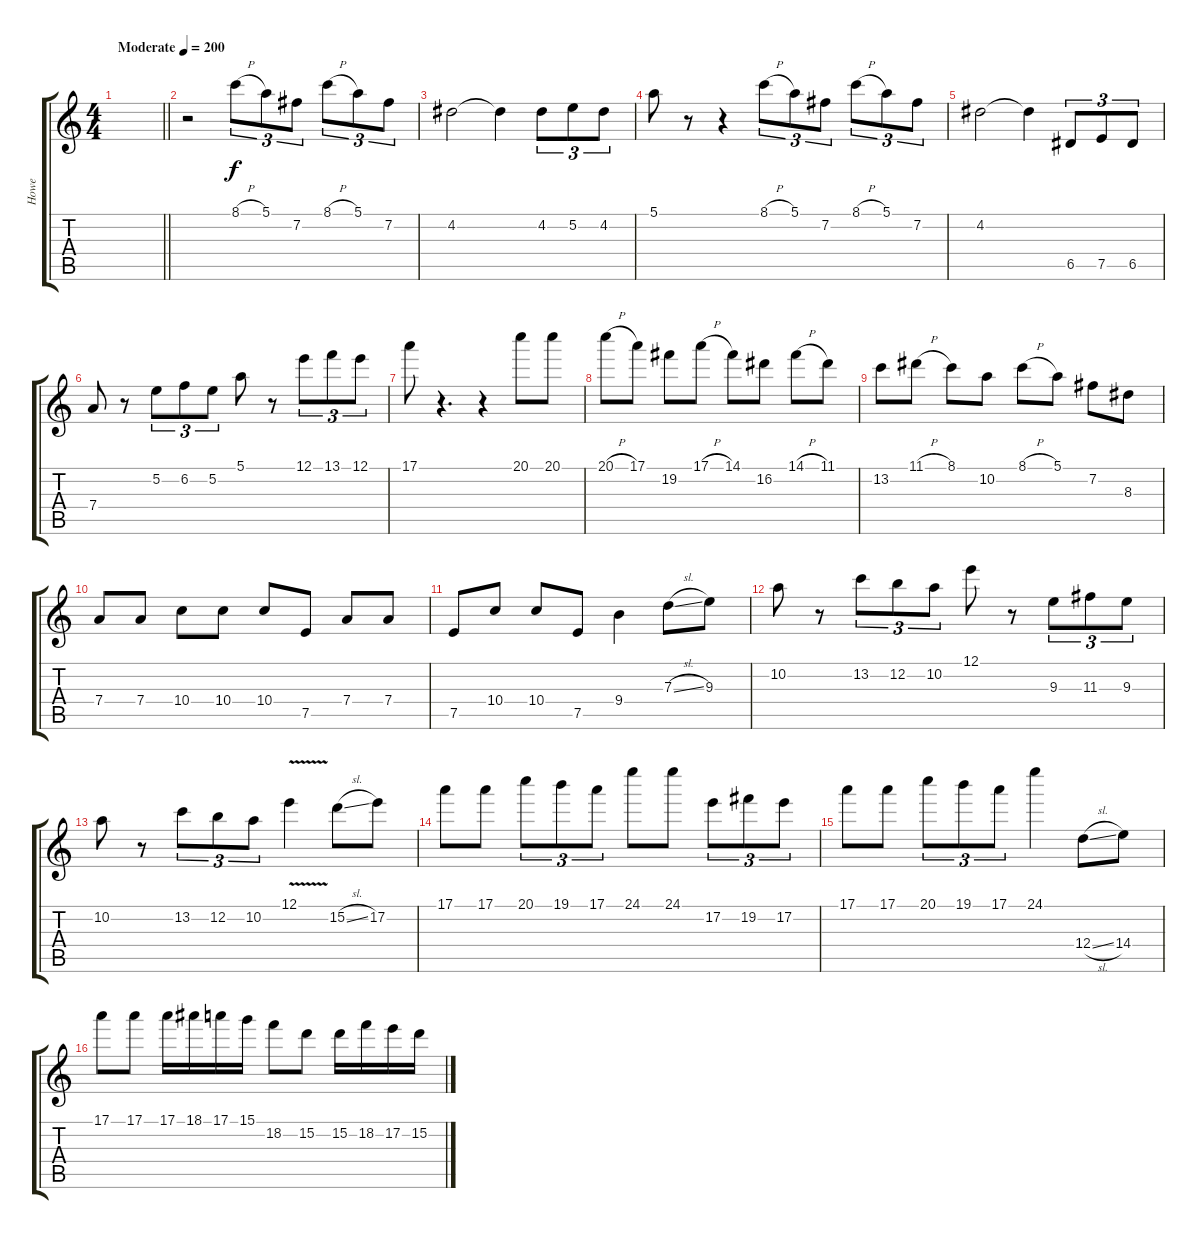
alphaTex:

\track ("Howe" "Howe") {instrument distortionguitar}
\staff {score tabs}
\tuning (E4 B3 G3 D3 A2 E2) {hide}
\ts (4 4)
\tempo (200 "Moderate")
\clef g2
\barLineRight lightlight
\ks c
|
\section ("" "")
r.2 8.1{h}.8{tu (3 2)} 5.1.8{tu (3 2)} 7.2.8{tu (3 2)} 8.1{h}.8{tu (3 2)} 5.1.8{tu (3 2)} 7.2.8{tu (3 2)} |
4.2.2 4.2{t}.4 4.2.8{tu (3 2)} 5.2.8{tu (3 2)} 4.2.8{tu (3 2)} |
5.1.8 r.8 r.4 8.1{h}.8{tu (3 2)} 5.1.8{tu (3 2)} 7.2.8{tu (3 2)} 8.1{h}.8{tu (3 2)} 5.1.8{tu (3 2)} 7.2.8{tu (3 2)} |
4.2.2 4.2{t}.4 6.5.8{tu (3 2)} 7.5.8{tu (3 2)} 6.5.8{tu (3 2)} |
7.4.8 r.8 5.2.8{tu (3 2)} 6.2.8{tu (3 2)} 5.2.8{tu (3 2)} 5.1.8 r.8 12.1.8{tu (3 2)} 13.1.8{tu (3 2)} 12.1.8{tu (3 2)} |
17.1.8 r.4{d} r.4 20.1.8 20.1.8 |
20.1{h}.8 17.1.8 19.2.8 17.1{h}.8 14.1.8 16.2.8 14.1{h}.8 11.1.8 |
13.2.8 11.1{h}.8 8.1.8 10.2.8 8.1{h}.8 5.1.8 7.2.8 8.3.8 |
7.4.8 7.4.8 10.4.8 10.4.8 10.4.8 7.5.8 7.4.8 7.4.8 |
7.5.8 10.4.8 10.4.8 7.5.8 9.4.4 7.3{sl}.8 9.3.8 |
10.2.8 r.8 13.2.8{tu (3 2)} 12.2.8{tu (3 2)} 10.2.8{tu (3 2)} 12.1.8 r.8 9.3.8{tu (3 2)} 11.3.8{tu (3 2)} 9.3.8{tu (3 2)} |
10.2.8 r.8 13.2.8{tu (3 2)} 12.2.8{tu (3 2)} 10.2.8{tu (3 2)} 12.1{v}.4 15.2{sl}.8 17.2.8 |
17.1.8 17.1.8 20.1.8{tu (3 2)} 19.1.8{tu (3 2)} 17.1.8{tu (3 2)} 24.1.8 24.1.8 17.2.8{tu (3 2)} 19.2.8{tu (3 2)} 17.2.8{tu (3 2)} |
17.1.8 17.1.8 20.1.8{tu (3 2)} 19.1.8{tu (3 2)} 17.1.8{tu (3 2)} 24.1.4 12.4{sl}.8 14.4.8 |
17.1.8 17.1.8 17.1.16 18.1.16 17.1.16 15.1.16 18.2.8 15.2.8 15.2.16 18.2.16 17.2.16 15.2.16
